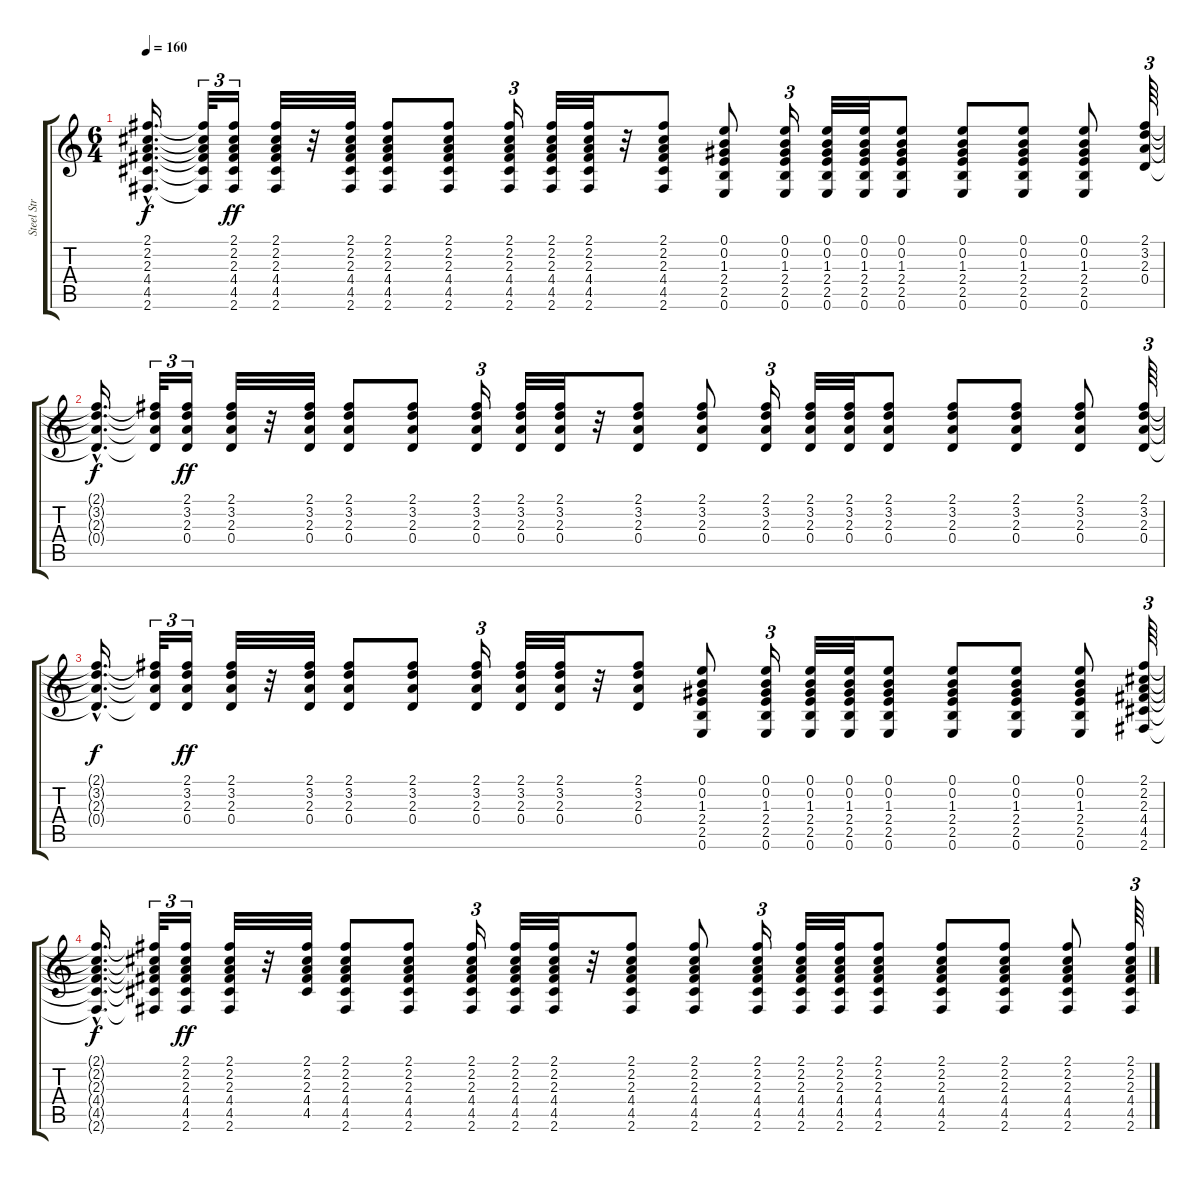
\track ("Steel Str Gtr (Al Di Meola)" "Steel Str ") {instrument acousticguitarsteel}
\staff {score tabs}
\tuning (E4 B3 G3 D3 A2 E2) {hide}
\ts (6 4)
\tempo 160
\clef g2
\ks c
(2.1{hac t} 2.2{hac t} 2.3{hac t} 4.4{hac t} 4.5{hac t} 2.6{hac t}).16{d dy f} (2.1{t} 2.2{t} 2.3{t} 4.4{t} 4.5{t} 2.6{t}).32{tu (3 2)} (2.1 2.2 2.3 4.4 4.5 2.6).16{tu (3 2) dy ff} (2.1 2.2 2.3 4.4 4.5 2.6).32 r.32 (2.1 2.2 2.3 4.4 4.5 2.6).32 (2.1 2.2 2.3 4.4 4.5 2.6).8 (2.1 2.2 2.3 4.4 4.5 2.6).8 (2.1 2.2 2.3 4.4 4.5 2.6).16{tu (3 2)} (2.1 2.2 2.3 4.4 4.5 2.6).32 (2.1 2.2 2.3 4.4 4.5 2.6).32 r.32 (2.1 2.2 2.3 4.4 4.5 2.6).8 (0.1 0.2 1.3 2.4 2.5 0.6).8 (0.1 0.2 1.3 2.4 2.5 0.6).16{tu (3 2)} (0.1 0.2 1.3 2.4 2.5 0.6).32 (0.1 0.2 1.3 2.4 2.5 0.6).32 (0.1 0.2 1.3 2.4 2.5 0.6).8 (0.1 0.2 1.3 2.4 2.5 0.6).8 (0.1 0.2 1.3 2.4 2.5 0.6).8 (0.1 0.2 1.3 2.4 2.5 0.6).8 (2.1 3.2 2.3 0.4).64{tu (3 2)} |
(2.1{hac t} 3.2{hac t} 2.3{hac t} 0.4{hac t}).16{d dy f} (2.1{t} 3.2{t} 2.3{t} 0.4{t}).32{tu (3 2)} (2.1 3.2 2.3 0.4).16{tu (3 2) dy ff} (2.1 3.2 2.3 0.4).32 r.32 (2.1 3.2 2.3 0.4).32 (2.1 3.2 2.3 0.4).8 (2.1 3.2 2.3 0.4).8 (2.1 3.2 2.3 0.4).16{tu (3 2)} (2.1 3.2 2.3 0.4).32 (2.1 3.2 2.3 0.4).32 r.32 (2.1 3.2 2.3 0.4).8 (2.1 3.2 2.3 0.4).8 (2.1 3.2 2.3 0.4).16{tu (3 2)} (2.1 3.2 2.3 0.4).32 (2.1 3.2 2.3 0.4).32 (2.1 3.2 2.3 0.4).8 (2.1 3.2 2.3 0.4).8 (2.1 3.2 2.3 0.4).8 (2.1 3.2 2.3 0.4).8 (2.1 3.2 2.3 0.4).64{tu (3 2)} |
(2.1{hac t} 3.2{hac t} 2.3{hac t} 0.4{hac t}).16{d dy f} (2.1{t} 3.2{t} 2.3{t} 0.4{t}).32{tu (3 2)} (2.1 3.2 2.3 0.4).16{tu (3 2) dy ff} (2.1 3.2 2.3 0.4).32 r.32 (2.1 3.2 2.3 0.4).32 (2.1 3.2 2.3 0.4).8 (2.1 3.2 2.3 0.4).8 (2.1 3.2 2.3 0.4).16{tu (3 2)} (2.1 3.2 2.3 0.4).32 (2.1 3.2 2.3 0.4).32 r.32 (2.1 3.2 2.3 0.4).8 (0.1 0.2 1.3 2.4 2.5 0.6).8 (0.1 0.2 1.3 2.4 2.5 0.6).16{tu (3 2)} (0.1 0.2 1.3 2.4 2.5 0.6).32 (0.1 0.2 1.3 2.4 2.5 0.6).32 (0.1 0.2 1.3 2.4 2.5 0.6).8 (0.1 0.2 1.3 2.4 2.5 0.6).8 (0.1 0.2 1.3 2.4 2.5 0.6).8 (0.1 0.2 1.3 2.4 2.5 0.6).8 (2.1 2.2 2.3 4.4 4.5 2.6).64{tu (3 2)} |
(2.1{hac t} 2.2{hac t} 2.3{hac t} 4.4{hac t} 4.5{hac t} 2.6{hac t}).16{d dy f} (2.1{t} 2.2{t} 2.3{t} 4.4{t} 4.5{t} 2.6{t}).32{tu (3 2)} (2.1 2.2 2.3 4.4 4.5 2.6).16{tu (3 2) dy ff} (2.1 2.2 2.3 4.4 4.5 2.6).32 r.32 (2.1 2.2 2.3 4.4 4.5).32 (2.1 2.2 2.3 4.4 4.5 2.6).8 (2.1 2.2 2.3 4.4 4.5 2.6).8 (2.1 2.2 2.3 4.4 4.5 2.6).16{tu (3 2)} (2.1 2.2 2.3 4.4 4.5 2.6).32 (2.1 2.2 2.3 4.4 4.5 2.6).32 r.32 (2.1 2.2 2.3 4.4 4.5 2.6).8 (2.1 2.2 2.3 4.4 4.5 2.6).8 (2.1 2.2 2.3 4.4 4.5 2.6).16{tu (3 2)} (2.1 2.2 2.3 4.4 4.5 2.6).32 (2.1 2.2 2.3 4.4 4.5 2.6).32 (2.1 2.2 2.3 4.4 4.5 2.6).8 (2.1 2.2 2.3 4.4 4.5 2.6).8 (2.1 2.2 2.3 4.4 4.5 2.6).8 (2.1 2.2 2.3 4.4 4.5 2.6).8 (2.1 2.2 2.3 4.4 4.5 2.6).64{tu (3 2)}
